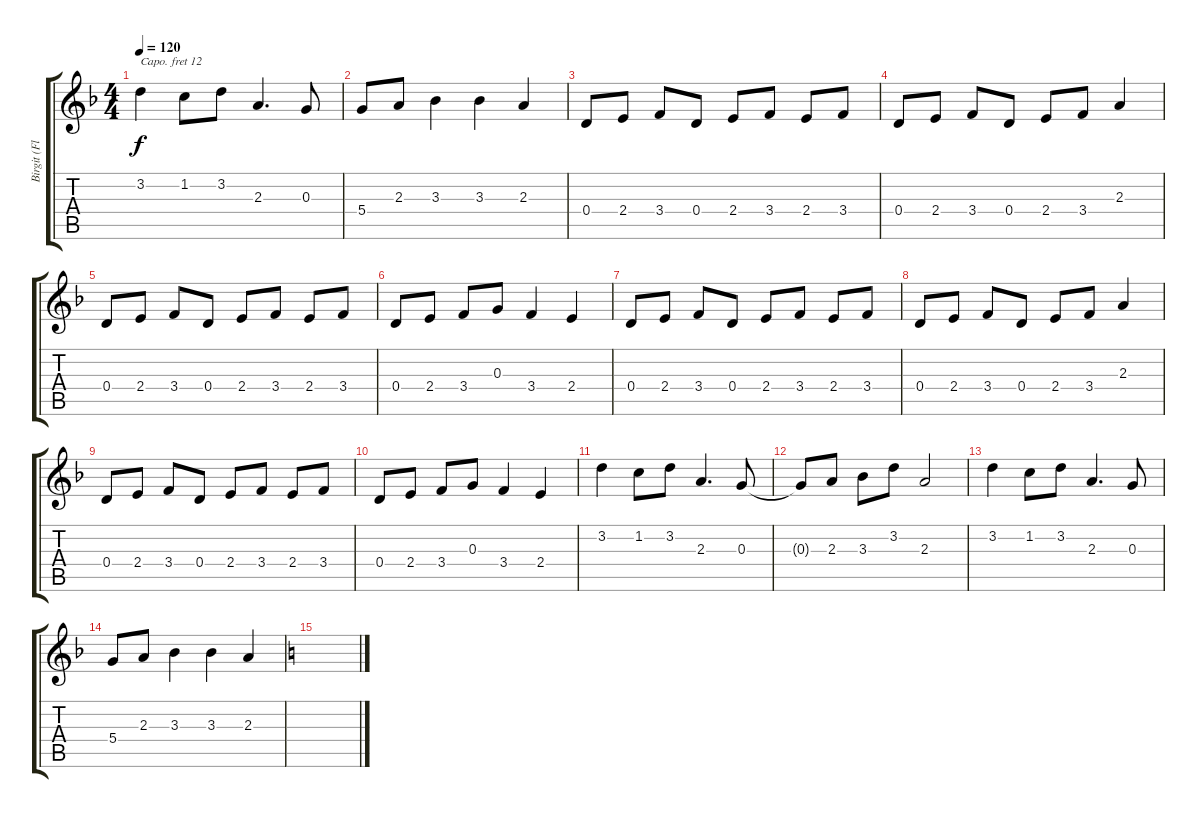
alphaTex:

\track ("Birgit (Flöte)" "Birgit (Fl") {instrument piccolo}
\staff {score tabs}
\capo 12
\tuning (E4 B3 G3 D3 A2 E2) {hide}
\ts (4 4)
\tempo 120
\clef g2
\ks f
3.2.4{dy f} 1.2.8 3.2.8 2.3.4{d} 0.3.8 |
5.4.8 2.3.8 3.3.4 3.3.4 2.3.4 |
0.4.8{volume 11} 2.4.8 3.4.8 0.4.8 2.4.8 3.4.8 2.4.8 3.4.8 |
0.4.8 2.4.8 3.4.8 0.4.8 2.4.8 3.4.8 2.3.4 |
0.4.8 2.4.8 3.4.8 0.4.8 2.4.8 3.4.8 2.4.8 3.4.8 |
0.4.8 2.4.8 3.4.8 0.3.8 3.4.4 2.4.4 |
0.4.8{volume 11} 2.4.8 3.4.8 0.4.8 2.4.8 3.4.8 2.4.8 3.4.8 |
0.4.8 2.4.8 3.4.8 0.4.8 2.4.8 3.4.8 2.3.4 |
0.4.8 2.4.8 3.4.8 0.4.8 2.4.8 3.4.8 2.4.8 3.4.8 |
0.4.8 2.4.8 3.4.8 0.3.8 3.4.4 2.4.4 |
3.2.4 1.2.8 3.2.8 2.3.4{d} 0.3.8 |
0.3{t}.8 2.3.8 3.3.8 3.2.8 2.3.2 |
3.2.4 1.2.8 3.2.8 2.3.4{d} 0.3.8 |
5.4.8 2.3.8 3.3.4 3.3.4 2.3.4 |
\ks c
